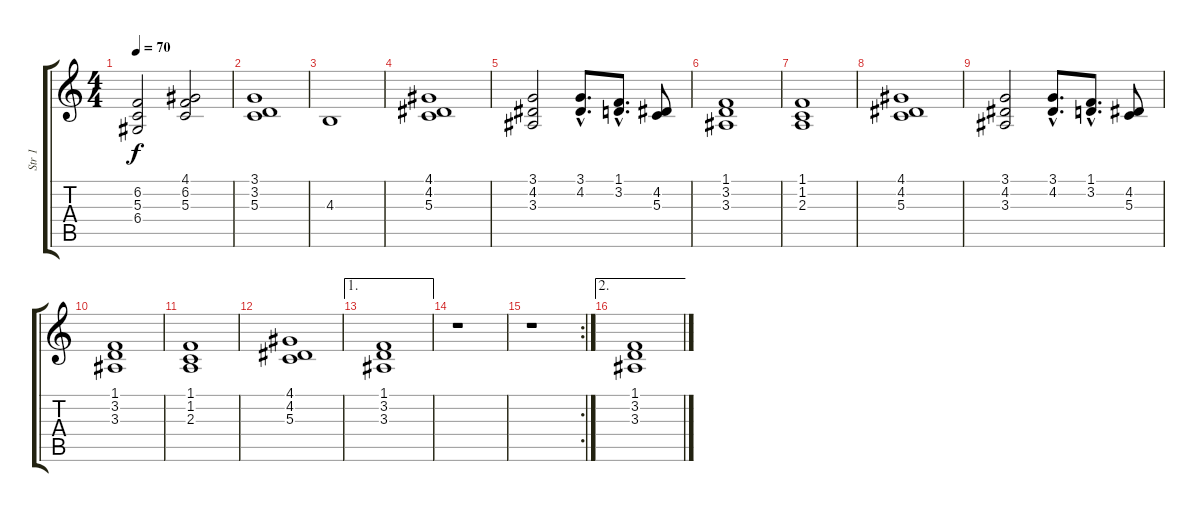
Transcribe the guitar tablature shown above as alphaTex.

\track ("Str 1" "Str 1") {instrument stringensemble2}
\staff {score tabs}
\tuning (E4 B3 G3 D3 A2 E2) {hide}
\ts (4 4)
\tempo 70
\clef g2
\ks c
(6.2 5.3 6.4).2{dy f} (4.1 6.2 5.3).2 |
(3.1 3.2 5.3).1 |
4.3.1 |
(4.1 4.2 5.3).1 |
(3.1 4.2 3.3).2 (3.1{hac} 4.2{hac}).8{d} (1.1{hac} 3.2{hac}).8{d} (4.2 5.3).8 |
(1.1 3.2 3.3).1 |
(1.1 1.2 2.3).1 |
(4.1 4.2 5.3).1 |
(3.1 4.2 3.3).2 (3.1{hac} 4.2{hac}).8{d} (1.1{hac} 3.2{hac}).8{d} (4.2 5.3).8 |
(1.1 3.2 3.3).1 |
(1.1 1.2 2.3).1 |
(4.1 4.2 5.3).1 |
\ae 1
(1.1 3.2 3.3).1 |
r.1 |
\rc 2
r.1 |
\ae 2
(1.1 3.2 3.3).1
